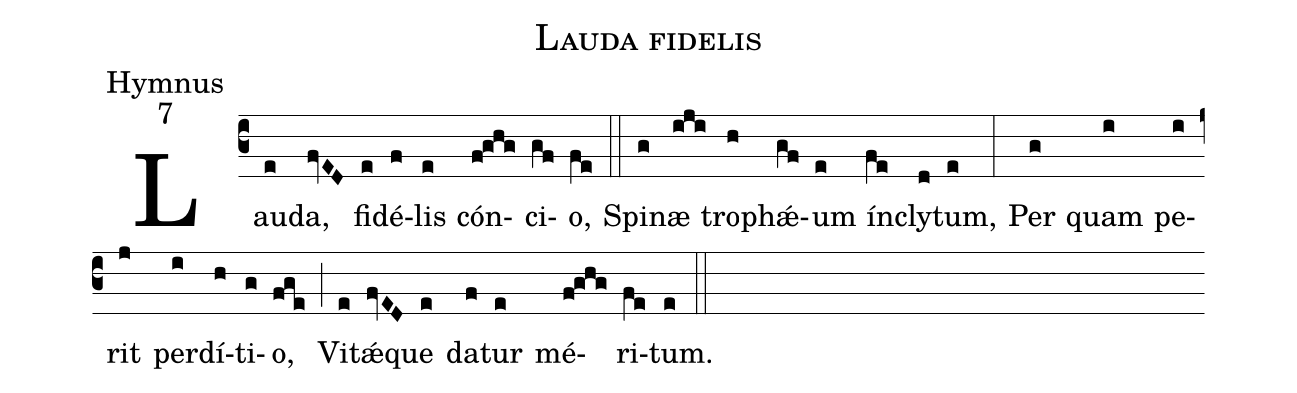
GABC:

name:Lauda fidelis;
office-part:Hymnus;
mode:7;
%%
(c3) Lau(e)da,(fvED) fi(e)dé(f)lis(e) cón(f!ghg)ci(gf)o,(fe) (::)
Spi(g)næ(iji) tro(h)phǽ(gf)um(e) ín(fe)cly(d)tum,(e) (:)
Per(g) quam(i) pe(i)rit(j) per(i)dí(h)ti(g)o,(fge) (;) Vi(e)tǽ(fvED)que(e) da(f)tur(e) mé(f!ghg)ri(fe)tum.(e) (::)
